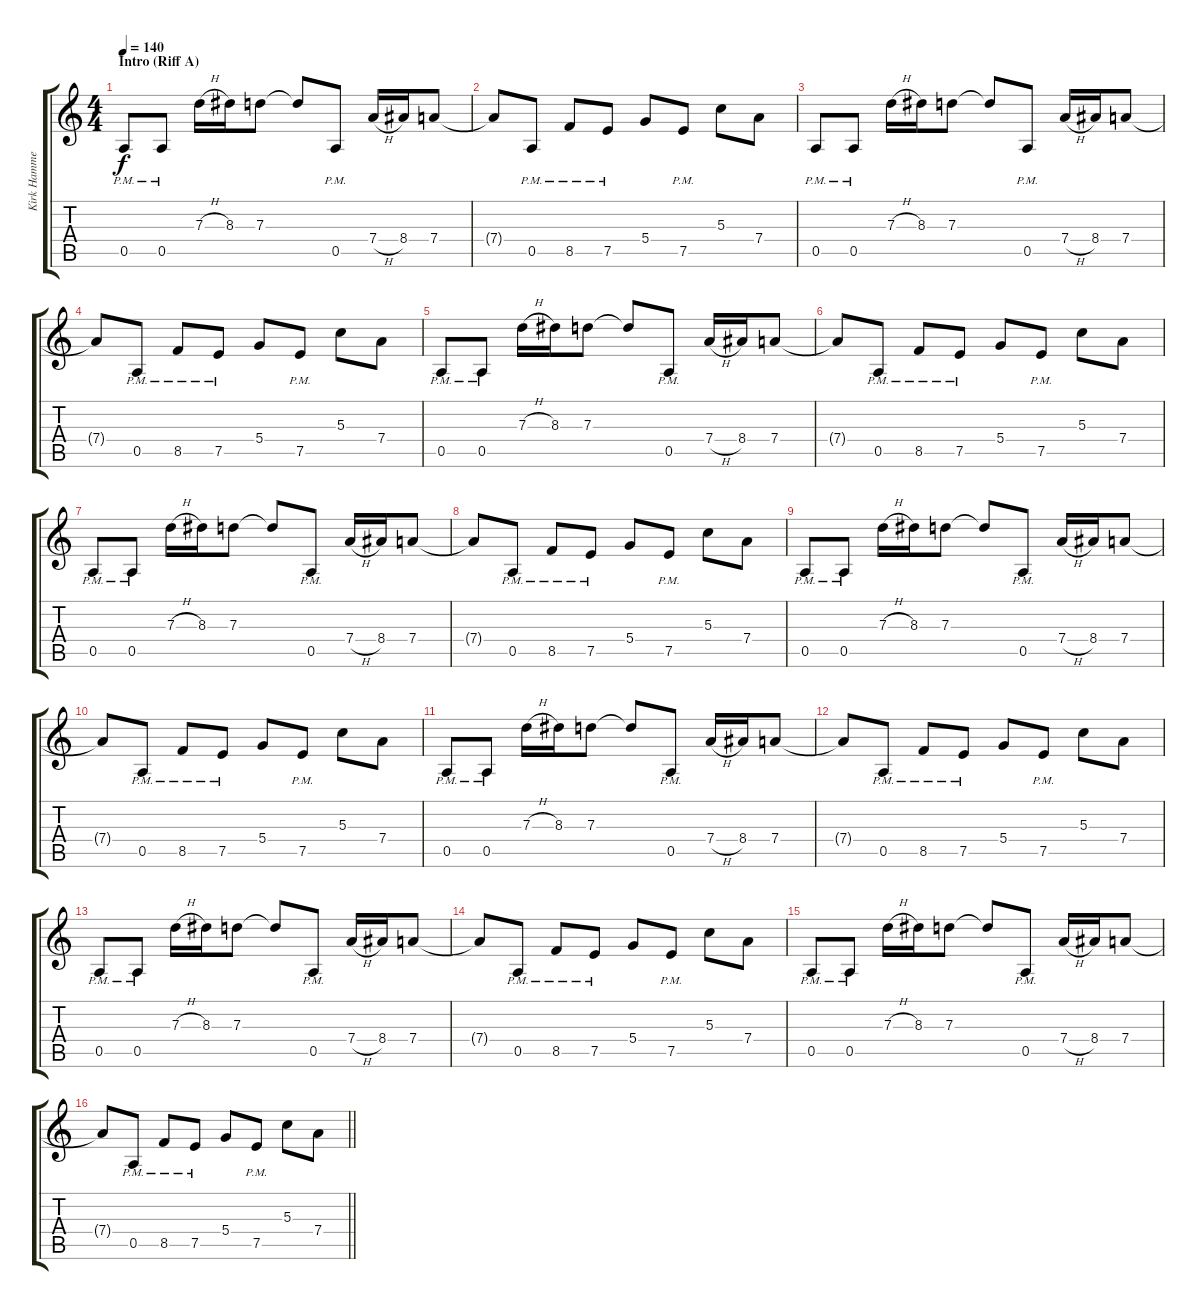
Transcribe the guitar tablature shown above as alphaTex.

\track ("Kirk Hammet" "Kirk Hamme") {instrument distortionguitar}
\staff {score tabs}
\tuning (E4 B3 G3 D3 A2 E2) {hide}
\ts (4 4)
\section ("" "Intro (Riff A)")
\tempo 140
\clef g2
\ks c
0.5{pm}.8{dy f instrument distortionguitar} 0.5{pm}.8 7.3{h}.16 8.3.16 7.3.8 7.3{t}.8 0.5{pm}.8 7.4{h}.16 8.4.16 7.4.8 |
7.4{t}.8 0.5{pm}.8 8.5{pm}.8 7.5{pm}.8 5.4.8 7.5{pm}.8 5.3.8 7.4.8 |
0.5{pm}.8 0.5{pm}.8 7.3{h}.16 8.3.16 7.3.8 7.3{t}.8 0.5{pm}.8 7.4{h}.16 8.4.16 7.4.8 |
7.4{t}.8 0.5{pm}.8 8.5{pm}.8 7.5{pm}.8 5.4.8 7.5{pm}.8 5.3.8 7.4.8 |
0.5{pm}.8 0.5{pm}.8 7.3{h}.16 8.3.16 7.3.8 7.3{t}.8 0.5{pm}.8 7.4{h}.16 8.4.16 7.4.8 |
7.4{t}.8 0.5{pm}.8 8.5{pm}.8 7.5{pm}.8 5.4.8 7.5{pm}.8 5.3.8 7.4.8 |
0.5{pm}.8 0.5{pm}.8 7.3{h}.16 8.3.16 7.3.8 7.3{t}.8 0.5{pm}.8 7.4{h}.16 8.4.16 7.4.8 |
7.4{t}.8 0.5{pm}.8 8.5{pm}.8 7.5{pm}.8 5.4.8 7.5{pm}.8 5.3.8 7.4.8 |
0.5{pm}.8 0.5{pm}.8 7.3{h}.16 8.3.16 7.3.8 7.3{t}.8 0.5{pm}.8 7.4{h}.16 8.4.16 7.4.8 |
7.4{t}.8 0.5{pm}.8 8.5{pm}.8 7.5{pm}.8 5.4.8 7.5{pm}.8 5.3.8 7.4.8 |
0.5{pm}.8 0.5{pm}.8 7.3{h}.16 8.3.16 7.3.8 7.3{t}.8 0.5{pm}.8 7.4{h}.16 8.4.16 7.4.8 |
7.4{t}.8 0.5{pm}.8 8.5{pm}.8 7.5{pm}.8 5.4.8 7.5{pm}.8 5.3.8 7.4.8 |
0.5{pm}.8 0.5{pm}.8 7.3{h}.16 8.3.16 7.3.8 7.3{t}.8 0.5{pm}.8 7.4{h}.16 8.4.16 7.4.8 |
7.4{t}.8 0.5{pm}.8 8.5{pm}.8 7.5{pm}.8 5.4.8 7.5{pm}.8 5.3.8 7.4.8 |
0.5{pm}.8 0.5{pm}.8 7.3{h}.16 8.3.16 7.3.8 7.3{t}.8 0.5{pm}.8 7.4{h}.16 8.4.16 7.4.8 |
\barLineRight lightlight
7.4{t}.8 0.5{pm}.8 8.5{pm}.8 7.5{pm}.8 5.4.8 7.5{pm}.8 5.3.8 7.4.8
